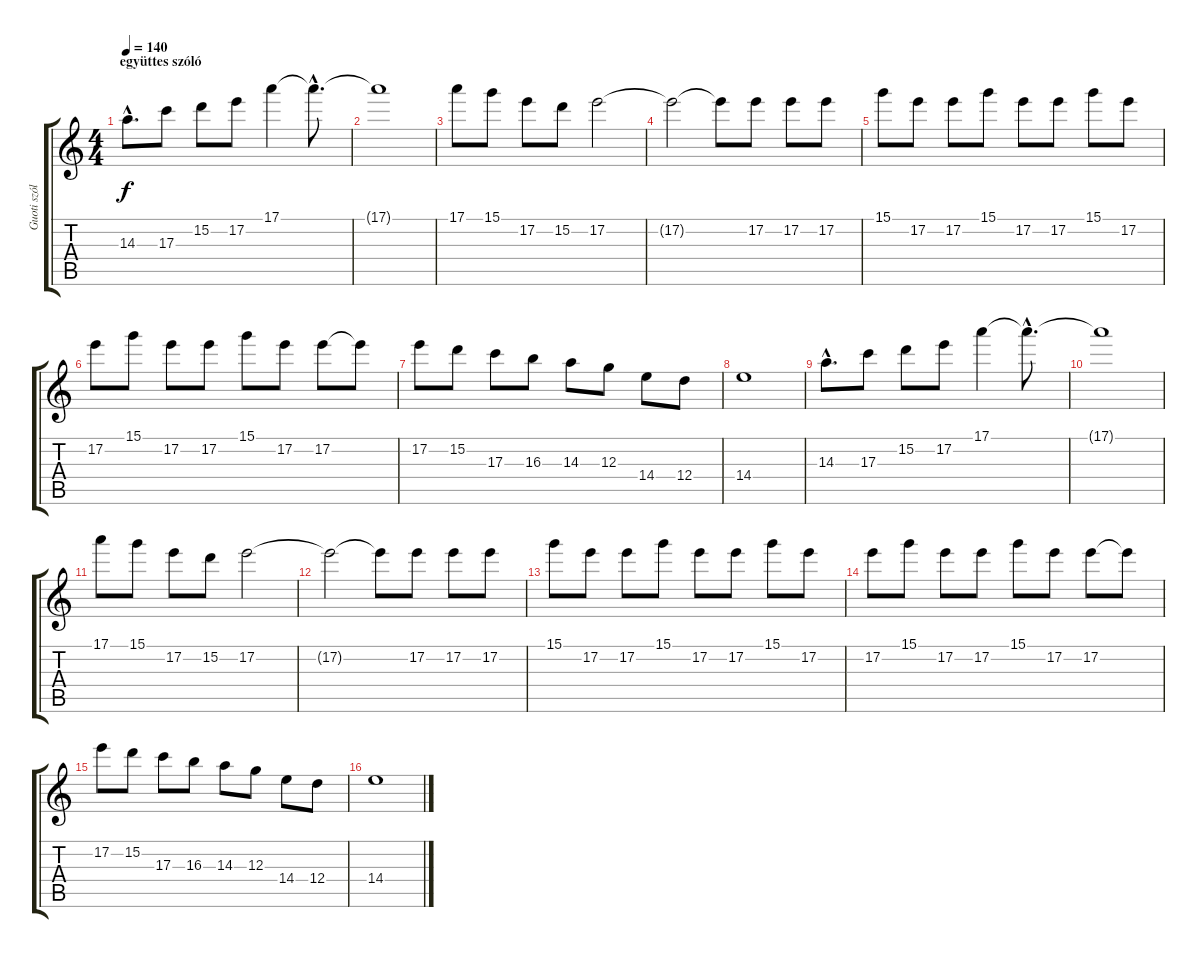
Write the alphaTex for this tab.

\track ("Guoti szóló" "Guoti szól") {instrument overdrivenguitar}
\staff {score tabs}
\tuning (E4 B3 G3 D3 A2 E2) {hide}
\ts (4 4)
\section ("" "együttes szóló")
\tempo 140
\clef g2
\ks c
14.3{hac}.8{d dy f} 17.3.8 15.2.8 17.2.8 17.1.4 17.1{hac t}.8{d} |
17.1{t}.1 |
17.1.8 15.1.8 17.2.8 15.2.8 17.2.2 |
17.2{t}.2 17.2{t}.8 17.2.8 17.2.8 17.2.8 |
15.1.8 17.2.8 17.2.8 15.1.8 17.2.8 17.2.8 15.1.8 17.2.8 |
17.2.8 15.1.8 17.2.8 17.2.8 15.1.8 17.2.8 17.2.8 17.2{t}.8 |
17.2.8 15.2.8 17.3.8 16.3.8 14.3.8 12.3.8 14.4.8 12.4.8 |
14.4.1 |
14.3{hac}.8{d} 17.3.8 15.2.8 17.2.8 17.1.4 17.1{hac t}.8{d} |
17.1{t}.1 |
17.1.8 15.1.8 17.2.8 15.2.8 17.2.2 |
17.2{t}.2 17.2{t}.8 17.2.8 17.2.8 17.2.8 |
15.1.8 17.2.8 17.2.8 15.1.8 17.2.8 17.2.8 15.1.8 17.2.8 |
17.2.8 15.1.8 17.2.8 17.2.8 15.1.8 17.2.8 17.2.8 17.2{t}.8 |
17.2.8 15.2.8 17.3.8 16.3.8 14.3.8 12.3.8 14.4.8 12.4.8 |
14.4.1
